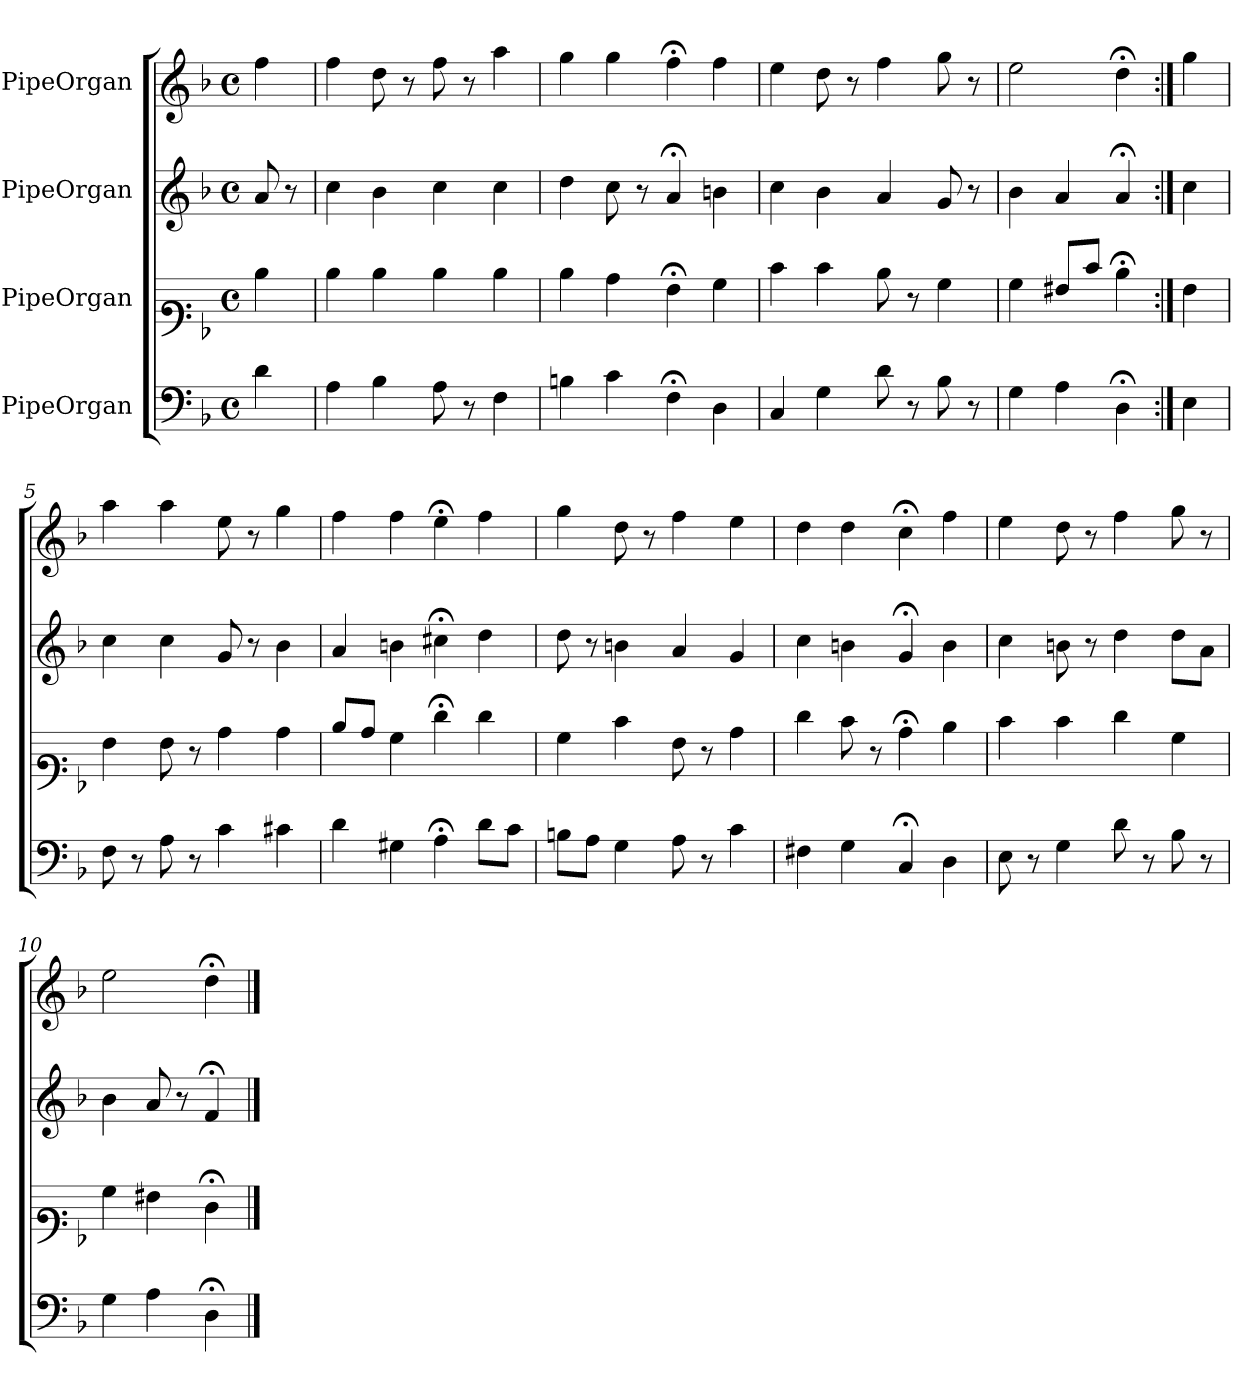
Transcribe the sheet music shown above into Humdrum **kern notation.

**kern	**kern	**kern	**kern
*part4	*part3	*part2	*part1
*staff4	*staff3	*staff2	*staff1
*I"PipeOrgan	*I"PipeOrgan	*I"PipeOrgan	*I"PipeOrgan
*clefF4	*clefF2	*clefG2	*clefG2
*k[b-]	*k[b-]	*k[b-]	*k[b-]
*d:	*d:	*d:	*d:
*M4/4	*M4/4	*M4/4	*M4/4
*met(c)	*met(c)	*met(c)	*met(c)
*MM60	*MM60	*MM60	*MM60
=	=	=	=
4d	4f	8a	4ff
.	.	8r	.
=1	=1	=1	=1
4A	4f	4cc	4ff
4B-	4f	4b-	8dd
.	.	.	8r
8A	4f	4cc	8ff
8r	.	.	8r
4F	4f	4cc	4aa
=2	=2	=2	=2
4Bn	4f	4dd	4gg
4c	4e	8cc	4gg
.	.	8r	.
4F;<	4c;<	4a;<	4ff;<
4D	4d	4bn	4ff
=3	=3	=3	=3
4C	4g	4cc	4ee
4G	4g	4b-	8dd
.	.	.	8r
8d	8f	4a	4ff
8r	8r	.	.
8B-	4d	8g	8gg
8r	.	8r	8r
=4	=4	=4	=4
4G	4d	4b-	2ee
4A	8c#X/L	4a	.
.	8g/J	.	.
4D;<	4f;<	4a;<	4dd;<
=:|!	=:|!	=:|!	=:|!
4E	4c	4cc	4gg
=5	=5	=5	=5
8F	4c	4cc	4aa
8r	.	.	.
8A	8c	4cc	4aa
8r	8r	.	.
4c	4e	8g	8ee
.	.	8r	8r
4c#X	4e	4b-	4gg
=6	=6	=6	=6
4d	8f/L	4a	4ff
.	8e/J	.	.
4G#X	4d	4bn	4ff
4A;<	4a;<	4cc#X;<	4ee;<
8d\L	4a	4dd	4ff
8c\J	.	.	.
=7	=7	=7	=7
8Bn\L	4d	8dd	4gg
8A\J	.	8r	.
4G	4g	4bn	8dd
.	.	.	8r
8A	8c	4a	4ff
8r	8r	.	.
4c	4e	4g	4ee
=8	=8	=8	=8
4F#X	4a	4cc	4dd
4G	8g	4bn	4dd
.	8r	.	.
4C;<	4e;<	4g;<	4cc;<
4D	4f	4b	4ff
=9	=9	=9	=9
8E	4g	4cc	4ee
8r	.	.	.
4G	4g	8bn	8dd
.	.	8r	8r
8d	4a	4dd	4ff
8r	.	.	.
8B-	4d	8dd\L	8gg
8r	.	8a\J	8r
=10	=10	=10	=10
4G	4d	4b-	2ee
4A	4c#X	8a	.
.	.	8r	.
4D;<	4A;<	4f;<	4dd;<
==	==	==	==
*-	*-	*-	*-
